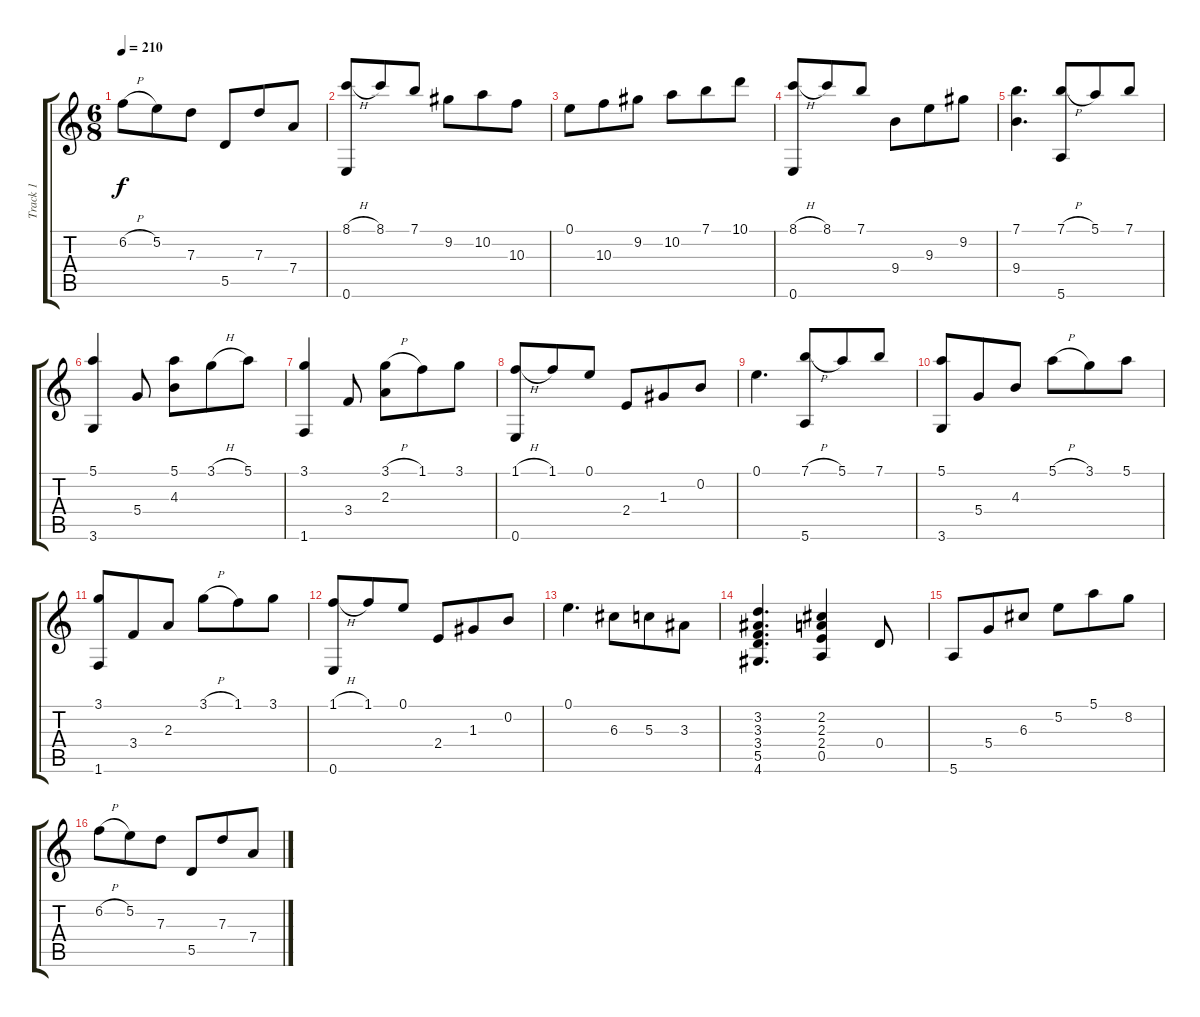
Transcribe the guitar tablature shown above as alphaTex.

\track ("Track 1" "Track 1") {instrument acousticguitarnylon}
\staff {score tabs}
\tuning (E4 B3 G3 D3 A2 E2) {hide}
\ts (6 8)
\tempo 210
\clef g2
\ks c
6.2{h}.8{dy f} 5.2.8 7.3.8 5.5.8 7.3.8 7.4.8 |
(8.1{h} 0.6).8 8.1.8 7.1.8 9.2.8 10.2.8 10.3.8 |
0.1.8 10.3.8 9.2.8 10.2.8 7.1.8 10.1.8 |
(8.1{h} 0.6).8 8.1.8 7.1.8 9.4.8 9.3.8 9.2.8 |
(7.1 9.4).4{d} (7.1{h} 5.6).8 5.1.8 7.1.8 |
(5.1 3.6).4 5.4.8 (5.1 4.3).8 3.1{h}.8 5.1.8 |
(3.1 1.6).4 3.4.8 (3.1{h} 2.3).8 1.1.8 3.1.8 |
(1.1{h} 0.6).8 1.1.8 0.1.8 2.4.8 1.3.8 0.2.8 |
0.1.4{d} (7.1{h} 5.6).8 5.1.8 7.1.8 |
(5.1 3.6).8 5.4.8 4.3.8 5.1{h}.8 3.1.8 5.1.8 |
(3.1 1.6).8 3.4.8 2.3.8 3.1{h}.8 1.1.8 3.1.8 |
(1.1{h} 0.6).8 1.1.8 0.1.8 2.4.8 1.3.8 0.2.8 |
0.1.4{d} 6.3.8 5.3.8 3.3.8 |
(3.2 3.3 3.4 5.5 4.6).4{d} (2.2 2.3 2.4 0.5).4 0.4.8 |
5.6.8 5.4.8 6.3.8 5.2.8 5.1.8 8.2.8 |
6.2{h}.8 5.2.8 7.3.8 5.5.8 7.3.8 7.4.8
